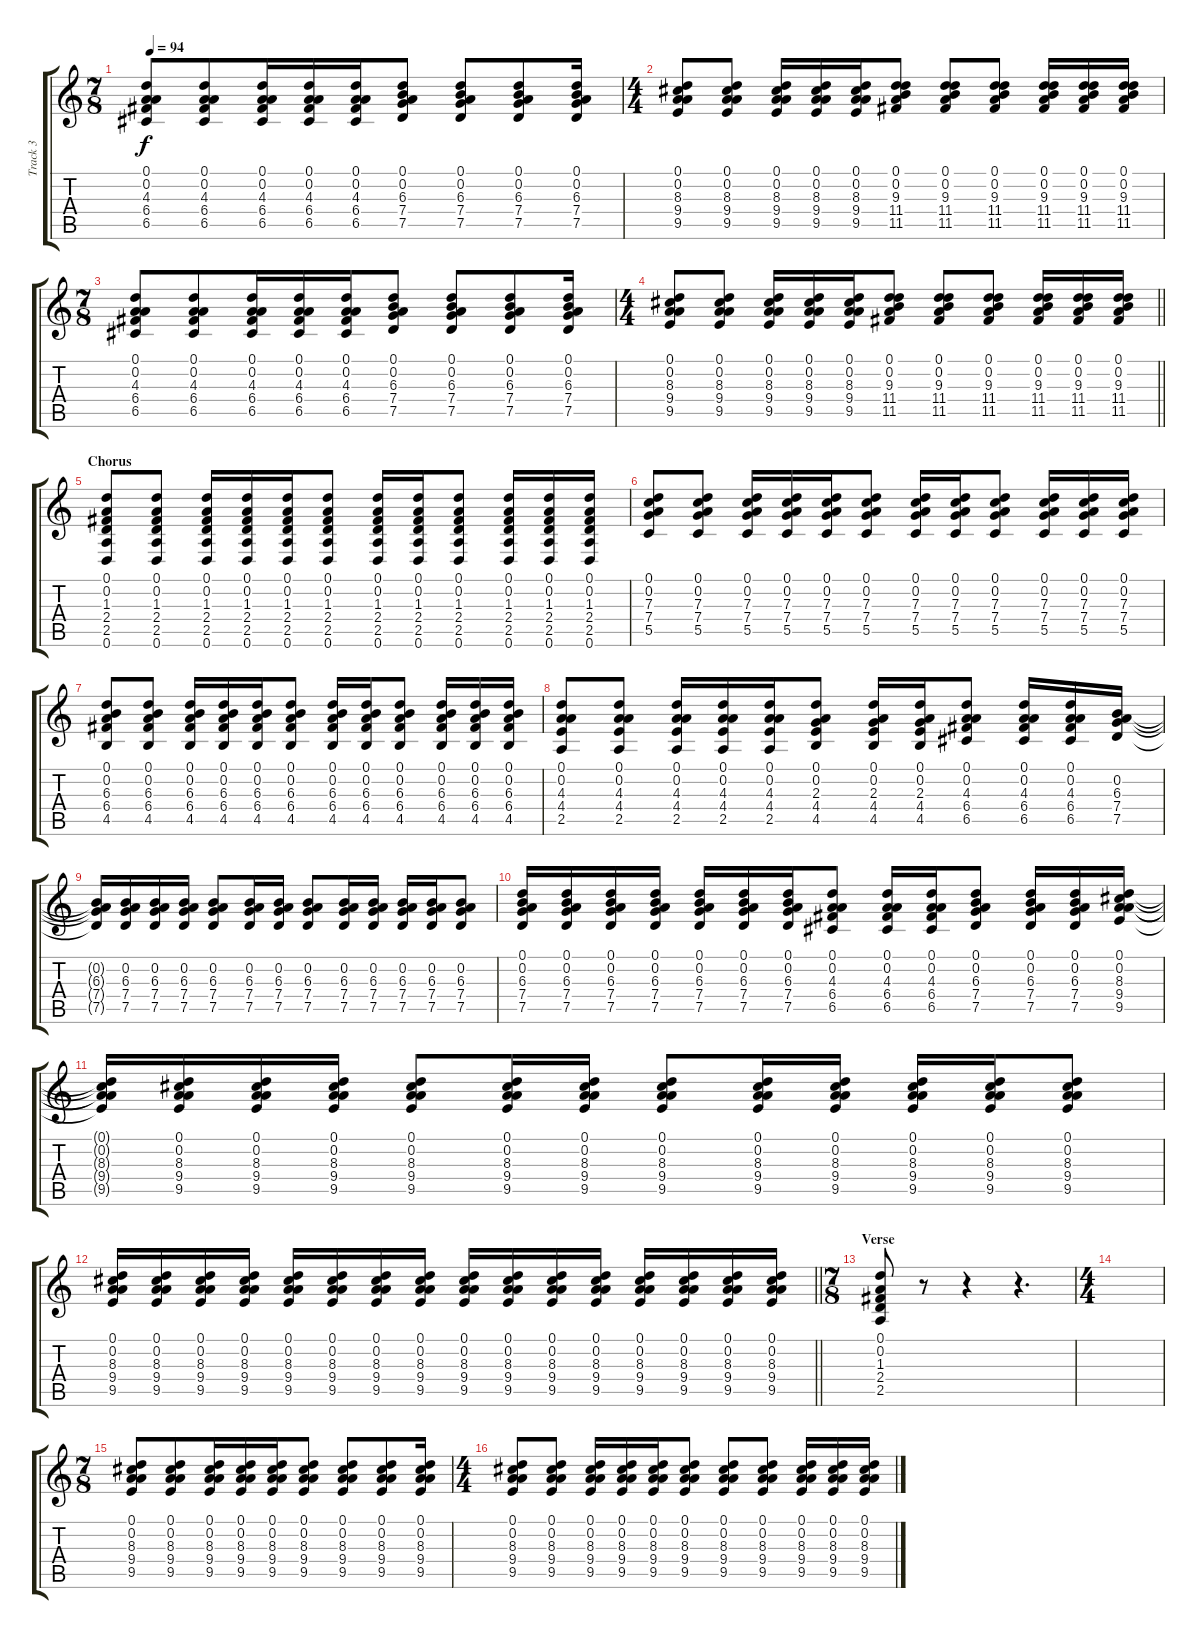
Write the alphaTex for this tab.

\track ("Track 3" "Track 3") {instrument acousticguitarsteel}
\staff {score tabs}
\tuning (D4 A3 F3 C3 G2 D2) {hide}
\ts (7 8)
\tempo 94
\clef g2
\ks c
(0.1 0.2 4.3 6.4 6.5).8{dy f} (0.1 0.2 4.3 6.4 6.5).8 (0.1 0.2 4.3 6.4 6.5).16 (0.1 0.2 4.3 6.4 6.5).16 (0.1 0.2 4.3 6.4 6.5).16 (0.1 0.2 6.3 7.4 7.5).8 (0.1 0.2 6.3 7.4 7.5).8 (0.1 0.2 6.3 7.4 7.5).8 (0.1 0.2 6.3 7.4 7.5).16 |
\ts (4 4)
(0.1 0.2 8.3 9.4 9.5).8 (0.1 0.2 8.3 9.4 9.5).8 (0.1 0.2 8.3 9.4 9.5).16 (0.1 0.2 8.3 9.4 9.5).16 (0.1 0.2 8.3 9.4 9.5).16 (0.1 0.2 9.3 11.4 11.5).8 (0.1 0.2 9.3 11.4 11.5).8 (0.1 0.2 9.3 11.4 11.5).8 (0.1 0.2 9.3 11.4 11.5).16 (0.1 0.2 9.3 11.4 11.5).16 (0.1 0.2 9.3 11.4 11.5).16 |
\ts (7 8)
(0.1 0.2 4.3 6.4 6.5).8 (0.1 0.2 4.3 6.4 6.5).8 (0.1 0.2 4.3 6.4 6.5).16 (0.1 0.2 4.3 6.4 6.5).16 (0.1 0.2 4.3 6.4 6.5).16 (0.1 0.2 6.3 7.4 7.5).8 (0.1 0.2 6.3 7.4 7.5).8 (0.1 0.2 6.3 7.4 7.5).8 (0.1 0.2 6.3 7.4 7.5).16 |
\ts (4 4)
\barLineRight lightlight
(0.1 0.2 8.3 9.4 9.5).8 (0.1 0.2 8.3 9.4 9.5).8 (0.1 0.2 8.3 9.4 9.5).16 (0.1 0.2 8.3 9.4 9.5).16 (0.1 0.2 8.3 9.4 9.5).16 (0.1 0.2 9.3 11.4 11.5).8 (0.1 0.2 9.3 11.4 11.5).8 (0.1 0.2 9.3 11.4 11.5).8 (0.1 0.2 9.3 11.4 11.5).16 (0.1 0.2 9.3 11.4 11.5).16 (0.1 0.2 9.3 11.4 11.5).16 |
\section ("" "Chorus")
(0.1 0.2 1.3 2.4 2.5 0.6).8 (0.1 0.2 1.3 2.4 2.5 0.6).8 (0.1 0.2 1.3 2.4 2.5 0.6).16 (0.1 0.2 1.3 2.4 2.5 0.6).16 (0.1 0.2 1.3 2.4 2.5 0.6).16 (0.1 0.2 1.3 2.4 2.5 0.6).8 (0.1 0.2 1.3 2.4 2.5 0.6).16 (0.1 0.2 1.3 2.4 2.5 0.6).16 (0.1 0.2 1.3 2.4 2.5 0.6).8 (0.1 0.2 1.3 2.4 2.5 0.6).16 (0.1 0.2 1.3 2.4 2.5 0.6).16 (0.1 0.2 1.3 2.4 2.5 0.6).16 |
(0.1 0.2 7.3 7.4 5.5).8 (0.1 0.2 7.3 7.4 5.5).8 (0.1 0.2 7.3 7.4 5.5).16 (0.1 0.2 7.3 7.4 5.5).16 (0.1 0.2 7.3 7.4 5.5).16 (0.1 0.2 7.3 7.4 5.5).8 (0.1 0.2 7.3 7.4 5.5).16 (0.1 0.2 7.3 7.4 5.5).16 (0.1 0.2 7.3 7.4 5.5).8 (0.1 0.2 7.3 7.4 5.5).16 (0.1 0.2 7.3 7.4 5.5).16 (0.1 0.2 7.3 7.4 5.5).16 |
(0.1 0.2 6.3 6.4 4.5).8 (0.1 0.2 6.3 6.4 4.5).8 (0.1 0.2 6.3 6.4 4.5).16 (0.1 0.2 6.3 6.4 4.5).16 (0.1 0.2 6.3 6.4 4.5).16 (0.1 0.2 6.3 6.4 4.5).8 (0.1 0.2 6.3 6.4 4.5).16 (0.1 0.2 6.3 6.4 4.5).16 (0.1 0.2 6.3 6.4 4.5).8 (0.1 0.2 6.3 6.4 4.5).16 (0.1 0.2 6.3 6.4 4.5).16 (0.1 0.2 6.3 6.4 4.5).16 |
(0.1 0.2 4.3 4.4 2.5).8 (0.1 0.2 4.3 4.4 2.5).8 (0.1 0.2 4.3 4.4 2.5).16 (0.1 0.2 4.3 4.4 2.5).16 (0.1 0.2 4.3 4.4 2.5).16 (0.1 0.2 2.3 4.4 4.5).8 (0.1 0.2 2.3 4.4 4.5).16 (0.1 0.2 2.3 4.4 4.5).16 (0.1 0.2 4.3 6.4 6.5).8 (0.1 0.2 4.3 6.4 6.5).16 (0.1 0.2 4.3 6.4 6.5).16 (0.2 6.3 7.4 7.5).16 |
(0.2{t} 6.3{t} 7.4{t} 7.5{t}).16 (0.2 6.3 7.4 7.5).16 (0.2 6.3 7.4 7.5).16 (0.2 6.3 7.4 7.5).16 (0.2 6.3 7.4 7.5).8 (0.2 6.3 7.4 7.5).16 (0.2 6.3 7.4 7.5).16 (0.2 6.3 7.4 7.5).8 (0.2 6.3 7.4 7.5).16 (0.2 6.3 7.4 7.5).16 (0.2 6.3 7.4 7.5).16 (0.2 6.3 7.4 7.5).16 (0.2 6.3 7.4 7.5).8 |
(0.1 0.2 6.3 7.4 7.5).16 (0.1 0.2 6.3 7.4 7.5).16 (0.1 0.2 6.3 7.4 7.5).16 (0.1 0.2 6.3 7.4 7.5).16 (0.1 0.2 6.3 7.4 7.5).16 (0.1 0.2 6.3 7.4 7.5).16 (0.1 0.2 6.3 7.4 7.5).16 (0.1 0.2 4.3 6.4 6.5).8 (0.1 0.2 4.3 6.4 6.5).16 (0.1 0.2 4.3 6.4 6.5).16 (0.1 0.2 6.3 7.4 7.5).8 (0.1 0.2 6.3 7.4 7.5).16 (0.1 0.2 6.3 7.4 7.5).16 (0.1 0.2 8.3 9.4 9.5).16 |
(0.1{t} 0.2{t} 8.3{t} 9.4{t} 9.5{t}).16 (0.1 0.2 8.3 9.4 9.5).16 (0.1 0.2 8.3 9.4 9.5).16 (0.1 0.2 8.3 9.4 9.5).16 (0.1 0.2 8.3 9.4 9.5).8 (0.1 0.2 8.3 9.4 9.5).16 (0.1 0.2 8.3 9.4 9.5).16 (0.1 0.2 8.3 9.4 9.5).8 (0.1 0.2 8.3 9.4 9.5).16 (0.1 0.2 8.3 9.4 9.5).16 (0.1 0.2 8.3 9.4 9.5).16 (0.1 0.2 8.3 9.4 9.5).16 (0.1 0.2 8.3 9.4 9.5).8 |
\barLineRight lightlight
(0.1 0.2 8.3 9.4 9.5).16 (0.1 0.2 8.3 9.4 9.5).16 (0.1 0.2 8.3 9.4 9.5).16 (0.1 0.2 8.3 9.4 9.5).16 (0.1 0.2 8.3 9.4 9.5).16 (0.1 0.2 8.3 9.4 9.5).16 (0.1 0.2 8.3 9.4 9.5).16 (0.1 0.2 8.3 9.4 9.5).16 (0.1 0.2 8.3 9.4 9.5).16 (0.1 0.2 8.3 9.4 9.5).16 (0.1 0.2 8.3 9.4 9.5).16 (0.1 0.2 8.3 9.4 9.5).16 (0.1 0.2 8.3 9.4 9.5).16 (0.1 0.2 8.3 9.4 9.5).16 (0.1 0.2 8.3 9.4 9.5).16 (0.1 0.2 8.3 9.4 9.5).16 |
\ts (7 8)
\section ("" "Verse")
(0.1 0.2 1.3 2.4 2.5).8 r.8 r.4 r.4{d} |
\ts (4 4)
|
\ts (7 8)
(0.1 0.2 8.3 9.4 9.5).8 (0.1 0.2 8.3 9.4 9.5).8 (0.1 0.2 8.3 9.4 9.5).16 (0.1 0.2 8.3 9.4 9.5).16 (0.1 0.2 8.3 9.4 9.5).16 (0.1 0.2 8.3 9.4 9.5).8 (0.1 0.2 8.3 9.4 9.5).8 (0.1 0.2 8.3 9.4 9.5).8 (0.1 0.2 8.3 9.4 9.5).16 |
\ts (4 4)
(0.1 0.2 8.3 9.4 9.5).8 (0.1 0.2 8.3 9.4 9.5).8 (0.1 0.2 8.3 9.4 9.5).16 (0.1 0.2 8.3 9.4 9.5).16 (0.1 0.2 8.3 9.4 9.5).16 (0.1 0.2 8.3 9.4 9.5).8 (0.1 0.2 8.3 9.4 9.5).8 (0.1 0.2 8.3 9.4 9.5).8 (0.1 0.2 8.3 9.4 9.5).16 (0.1 0.2 8.3 9.4 9.5).16 (0.1 0.2 8.3 9.4 9.5).16
